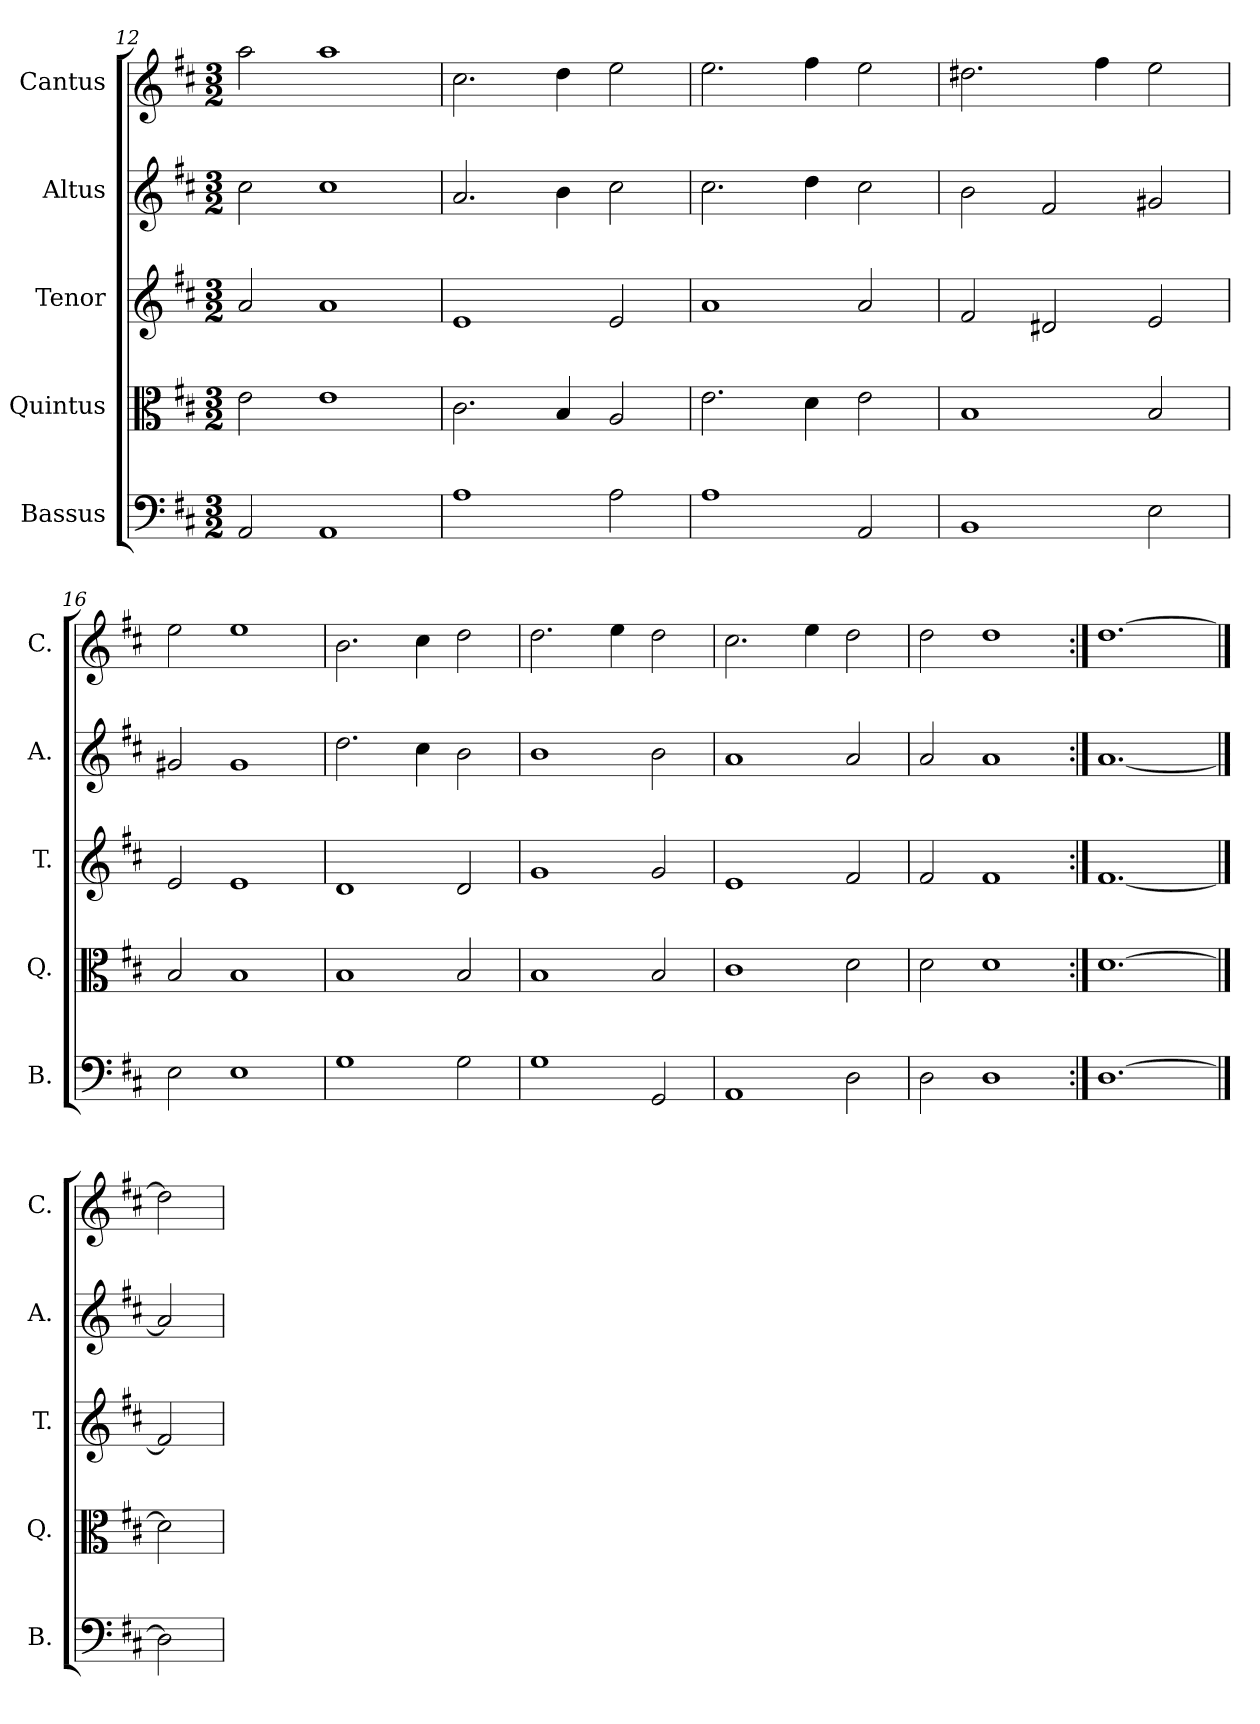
**kern	**kern	**kern	**kern	**kern
*part5	*part4	*part3	*part2	*part1
*staff5	*staff4	*staff3	*staff2	*staff1
*I"Bassus	*I"Quintus	*I"Tenor	*I"Altus	*I"Cantus
*I'B.	*I'Q.	*I'T.	*I'A.	*I'C.
*clefF4	*clefC3	*clefG2	*clefG2	*clefG2
*k[f#c#]	*k[f#c#]	*k[f#c#]	*k[f#c#]	*k[f#c#]
*D:	*D:	*D:	*D:	*D:
*M3/2	*M3/2	*M3/2	*M3/2	*M3/2
=12	=12	=12	=12	=12
2AA/	2e\	2a/	2cc#\	2aa\
1AA/	1e\	1a/	1cc#\	1aa\
=13	=13	=13	=13	=13
1A\	2.c#\	1e/	2.a/	2.cc#\
.	4B/	.	4b\	4dd\
2A\	2A/	2e/	2cc#\	2ee\
=14	=14	=14	=14	=14
1A\	2.e\	1a/	2.cc#\	2.ee\
.	4d\	.	4dd\	4ff#\
2AA/	2e\	2a/	2cc#\	2ee\
=15	=15	=15	=15	=15
1BB/	1B/	2f#/	2b\	2.dd#X\
.	.	2d#X/	2f#/	.
.	.	.	.	4ff#\
2E\	2B/	2e/	2g#X/	2ee\
=16	=16	=16	=16	=16
2E\	2B/	2e/	2g#X/	2ee\
1E\	1B/	1e/	1g#/	1ee\
=17	=17	=17	=17	=17
1G\	1B/	1d/	2.dd\	2.b\
.	.	.	4cc#\	4cc#\
2G\	2B/	2d/	2b\	2dd\
=18	=18	=18	=18	=18
1G\	1B/	1g/	1b\	2.dd\
.	.	.	.	4ee\
2GG/	2B/	2g/	2b\	2dd\
=19	=19	=19	=19	=19
1AA/	1c#\	1e/	1a/	2.cc#\
.	.	.	.	4ee\
2D\	2d\	2f#/	2a/	2dd\
=20	=20	=20	=20	=20
2D\	2d\	2f#/	2a/	2dd\
1D\	1d\	1f#/	1a/	1dd\
=21:|!	=21:|!	=21:|!	=21:|!	=21:|!
[1.D\	[1.d\	[1.f#/	[1.a/	[1.dd\
==22	==22	==22	==22	==22
2D\]	2d\]	2f#/]	2a/]	2dd\]
=	=	=	=	=
*-	*-	*-	*-	*-
